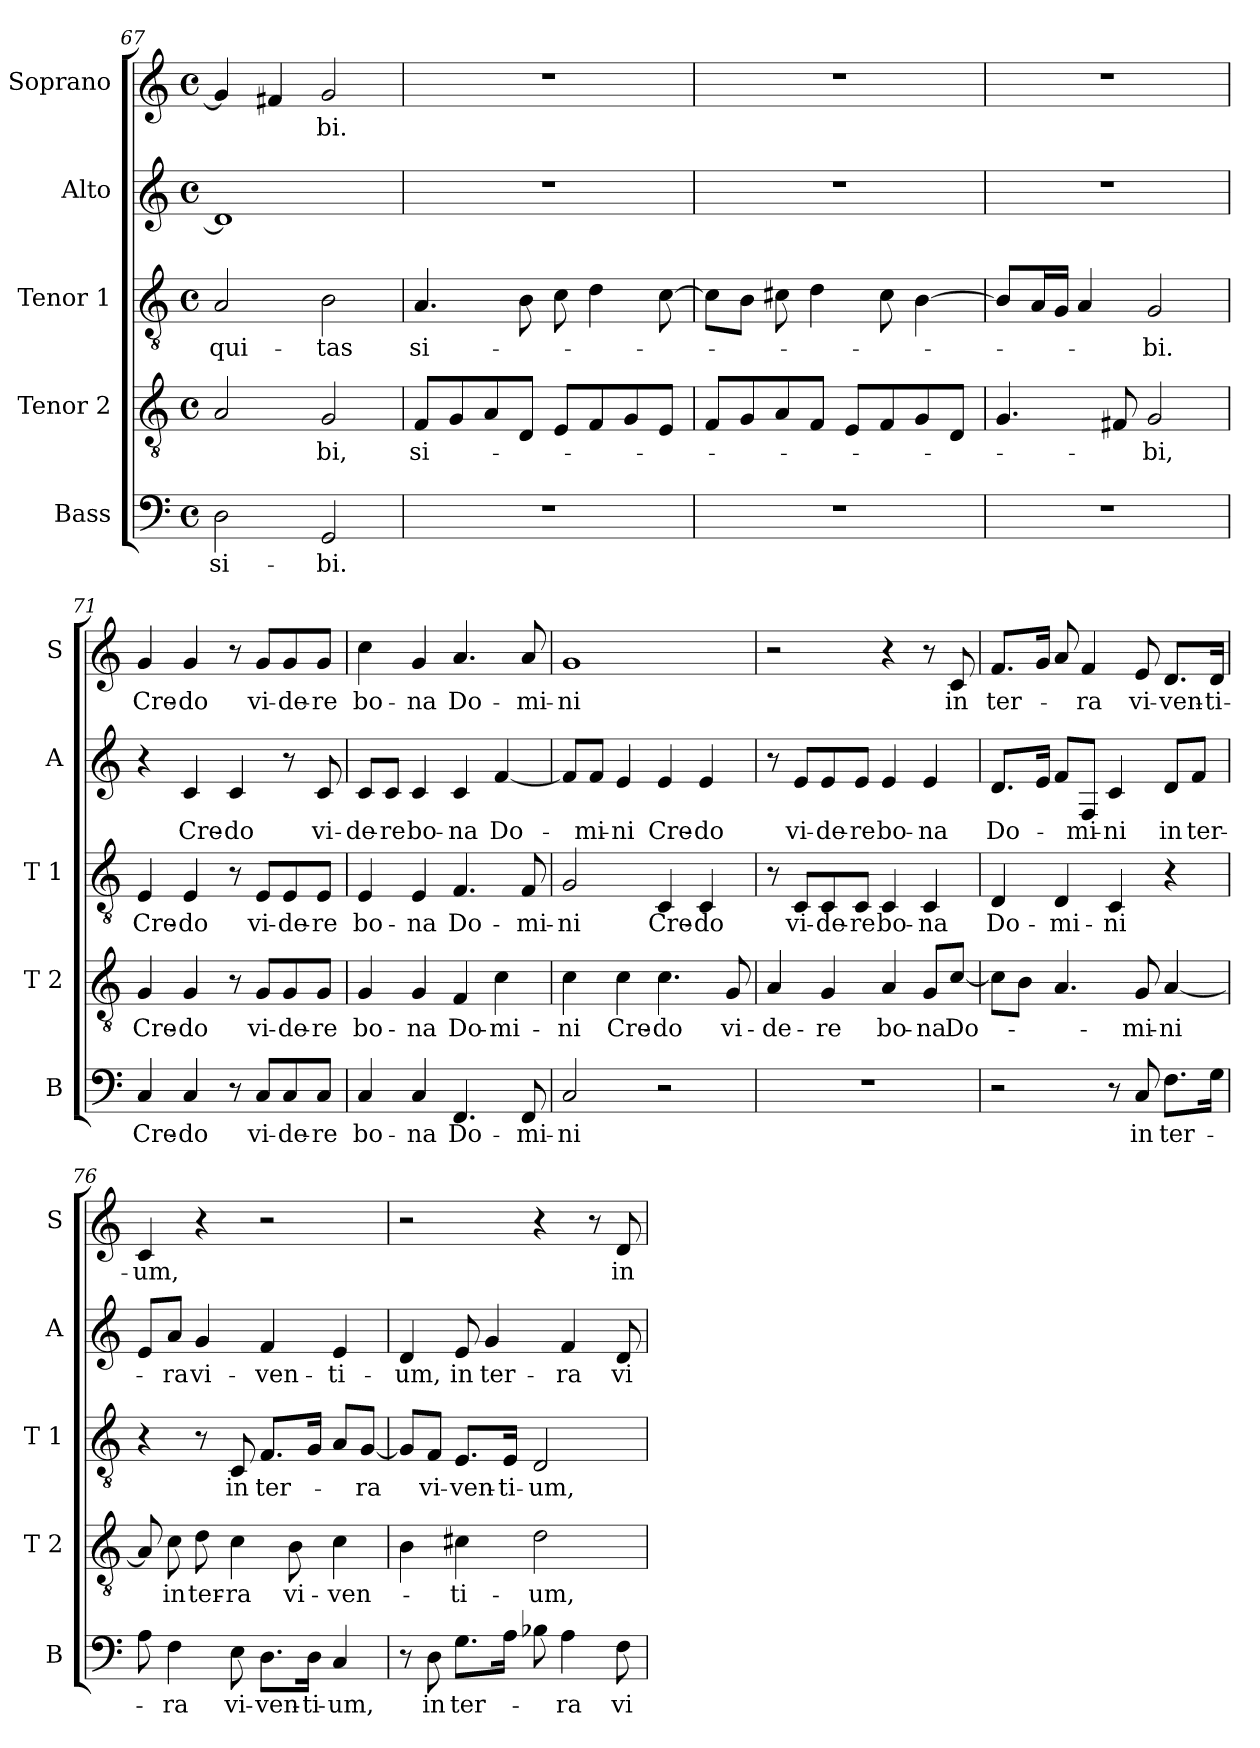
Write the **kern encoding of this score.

**kern	**text	**kern	**text	**kern	**text	**kern	**text	**kern	**text
*part5	*part5	*part4	*part4	*part3	*part3	*part2	*part2	*part1	*part1
*staff5	*staff5	*staff4	*staff4	*staff3	*staff3	*staff2	*staff2	*staff1	*staff1
*I"Bass	*	*I"Tenor 2	*	*I"Tenor 1	*	*I"Alto	*	*I"Soprano	*
*I'B	*	*I'T 2	*	*I'T 1	*	*I'A	*	*I'S	*
!!LO:PB:g=z
*clefF4	*	*clefGv2	*	*clefGv2	*	*clefG2	*	*clefG2	*
*k[]	*	*k[]	*	*k[]	*	*k[]	*	*k[]	*
*C:	*	*C:	*	*C:	*	*C:	*	*C:	*
*M4/4	*	*M4/4	*	*M4/4	*	*M4/4	*	*M4/4	*
*met(c)	*	*met(c)	*	*met(c)	*	*met(c)	*	*met(c)	*
=67	=67	=67	=67	=67	=67	=67	=67	=67	=67
2D\	si-	2A/	.	2A/	-qui-	1d]	.	4g/]	.
.	.	.	.	.	.	.	.	4f#X/	.
2GG/	-bi.	2G/	-bi,	2B\	-tas	.	.	2g/	-bi.
=68	=68	=68	=68	=68	=68	=68	=68	=68	=68
1r	.	8F/L	si-	4.A/	si-	1r	.	1r	.
.	.	8G/	.	.	.	.	.	.	.
.	.	8A/	.	.	.	.	.	.	.
.	.	8D/J	.	8B\	.	.	.	.	.
.	.	8E/L	.	8c\	.	.	.	.	.
.	.	8F/	.	4d\	.	.	.	.	.
.	.	8G/	.	.	.	.	.	.	.
.	.	8E/J	.	[8c\	.	.	.	.	.
=69	=69	=69	=69	=69	=69	=69	=69	=69	=69
1r	.	8F/L	.	8c\L]	.	1r	.	1r	.
.	.	8G/	.	8B\J	.	.	.	.	.
.	.	8A/	.	8c#X\	.	.	.	.	.
.	.	8F/J	.	4d\	.	.	.	.	.
.	.	8E/L	.	.	.	.	.	.	.
.	.	8F/	.	8c#\	.	.	.	.	.
.	.	8G/	.	[4B\	.	.	.	.	.
.	.	8D/J	.	.	.	.	.	.	.
=70	=70	=70	=70	=70	=70	=70	=70	=70	=70
1r	.	4.G/	.	8B/L]	.	1r	.	1r	.
.	.	.	.	16A/L	.	.	.	.	.
.	.	.	.	16G/JJ	.	.	.	.	.
.	.	.	.	4A/	.	.	.	.	.
.	.	8F#X/	.	.	.	.	.	.	.
.	.	2G/	-bi,	2G/	-bi.	.	.	.	.
=71	=71	=71	=71	=71	=71	=71	=71	=71	=71
4C/	Cre-	4G/	Cre-	4E/	Cre-	4r	.	4g/	Cre-
4C/	-do	4G/	-do	4E/	-do	4c/	Cre-	4g/	-do
8r	.	8r	.	8r	.	4c/	-do	8r	.
8C/L	vi-	8G/L	vi-	8E/L	vi-	.	.	8g/L	vi-
8C/	-de-	8G/	-de-	8E/	-de-	8r	.	8g/	-de-
8C/J	-re	8G/J	-re	8E/J	-re	8c/	vi-	8g/J	-re
!!LO:LB:g=z
=72	=72	=72	=72	=72	=72	=72	=72	=72	=72
4C/	bo-	4G/	bo-	4E/	bo-	8c/L	-de-	4cc\	bo-
.	.	.	.	.	.	8c/J	-re	.	.
4C/	-na	4G/	-na	4E/	-na	4c/	bo-	4g/	-na
4.FF/	Do-	4F/	Do-	4.F/	Do-	4c/	-na	4.a/	Do-
.	.	4c\	-mi-	.	.	[4f/	Do-	.	.
8FF/	-mi-	.	.	8F/	-mi-	.	.	8a/	-mi-
=73	=73	=73	=73	=73	=73	=73	=73	=73	=73
2C/	-ni	4c\	-ni	2G/	-ni	8f/L]	.	1g	-ni
.	.	.	.	.	.	8f/J	-mi-	.	.
.	.	4c\	Cre-	.	.	4e/	-ni	.	.
2r	.	4.c\	-do	4C/	Cre-	4e/	Cre-	.	.
.	.	.	.	4C/	-do	4e/	-do	.	.
.	.	8G/	vi-	.	.	.	.	.	.
=74	=74	=74	=74	=74	=74	=74	=74	=74	=74
1r	.	4A/	-de-	8r	.	8r	.	2r	.
.	.	.	.	8C/L	vi-	8e/L	vi-	.	.
.	.	4G/	-re	8C/	-de-	8e/	-de-	.	.
.	.	.	.	8C/J	-re	8e/J	-re	.	.
.	.	4A/	bo-	4C/	bo-	4e/	bo-	4r	.
.	.	8G/L	-na	4C/	-na	4e/	-na	8r	.
.	.	[8c/J	Do-	.	.	.	.	8c/	in
=75	=75	=75	=75	=75	=75	=75	=75	=75	=75
2r	.	8c\L]	.	4D/	Do-	8.d/L	Do-	8.f/L	ter-
.	.	8B\J	.	.	.	.	.	.	.
.	.	.	.	.	.	16e/Jk	.	16g/Jk	.
.	.	4.A/	.	4D/	-mi-	8f/L	.	8a/	.
.	.	.	.	.	.	8F/J	-mi-	4f/	-ra
8r	.	.	.	4C/	-ni	4c/	-ni	.	.
8C/	in	8G/	-mi-	.	.	.	.	8e/	vi-
8.F\L	ter-	[4A/	-ni	4r	.	8d/L	in	8.d/L	-ven-
.	.	.	.	.	.	8f/J	ter-	.	.
16G\Jk	.	.	.	.	.	.	.	16d/Jk	-ti-
!!LO:PB:g=z
=76	=76	=76	=76	=76	=76	=76	=76	=76	=76
8A\	.	8A/]	.	4r	.	8e/L	.	4c/	-um,
4F\	-ra	8c\	in	.	.	8a/J	-ra	.	.
.	.	8d\	ter-	8r	.	4g/	vi-	4r	.
8E\	vi-	4c\	-ra	8C/	in	.	.	.	.
8.D\L	-ven-	.	.	8.F/L	ter-	4f/	-ven-	2r	.
.	.	8B\	vi-	.	.	.	.	.	.
16D\Jk	-ti-	.	.	16G/Jk	.	.	.	.	.
4C/	-um,	4c\	-ven-	8A/L	.	4e/	-ti-	.	.
.	.	.	.	[8G/J	-ra	.	.	.	.
=77	=77	=77	=77	=77	=77	=77	=77	=77	=77
8r	.	4B\	.	8G/L]	.	4d/	-um,	2r	.
8D\	in	.	.	8F/J	vi-	.	.	.	.
8.G\L	ter-	4c#X\	-ti-	8.E/L	-ven-	8e/	in	.	.
.	.	.	.	.	.	4g/	ter-	.	.
16A\Jk	.	.	.	16E/Jk	-ti-	.	.	.	.
8B-X\	.	2d\	-um,	2D/	-um,	.	.	4r	.
4A\	-ra	.	.	.	.	4f/	-ra	.	.
.	.	.	.	.	.	.	.	8r	.
8F\	vi-	.	.	.	.	8d/	vi-	8d/	in
=	=	=	=	=	=	=	=	=	=
*-	*-	*-	*-	*-	*-	*-	*-	*-	*-
